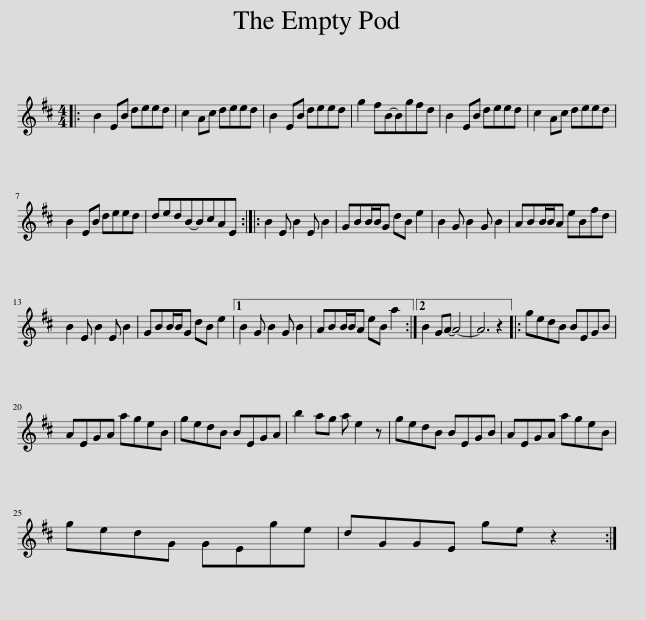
X:1
L:1/8
M:4/4
I:linebreak $
K:D
V:1 treble
V:1
|: B2 EB deed | c2 Ac deed | B2 EB deed | g2 fB-Bgfd | B2 EB deed | %5
 c2 Ac deed |$ B2 EB deed | dedB-BcAE :: B2 E B2 E B2 | GBB/B/G dB e2 | %10
 B2 G B2 G B2 | ABB/B/A eBfd |$ B2 E B2 E B2 | GBB/B/G dB e2 |1 B2 G B2 G B2 | %15
 ABB/B/A eB a2 :|2 B2 GA- A4- | A6 z2 |: gedB BEGB |$ AEGA ageB | %20
 gedB BEGA | b2 ag a e2 z | gedB BEGB | AEGA ageB |$ gedG GEge | %25
 dGGE ge z2 :| %26
